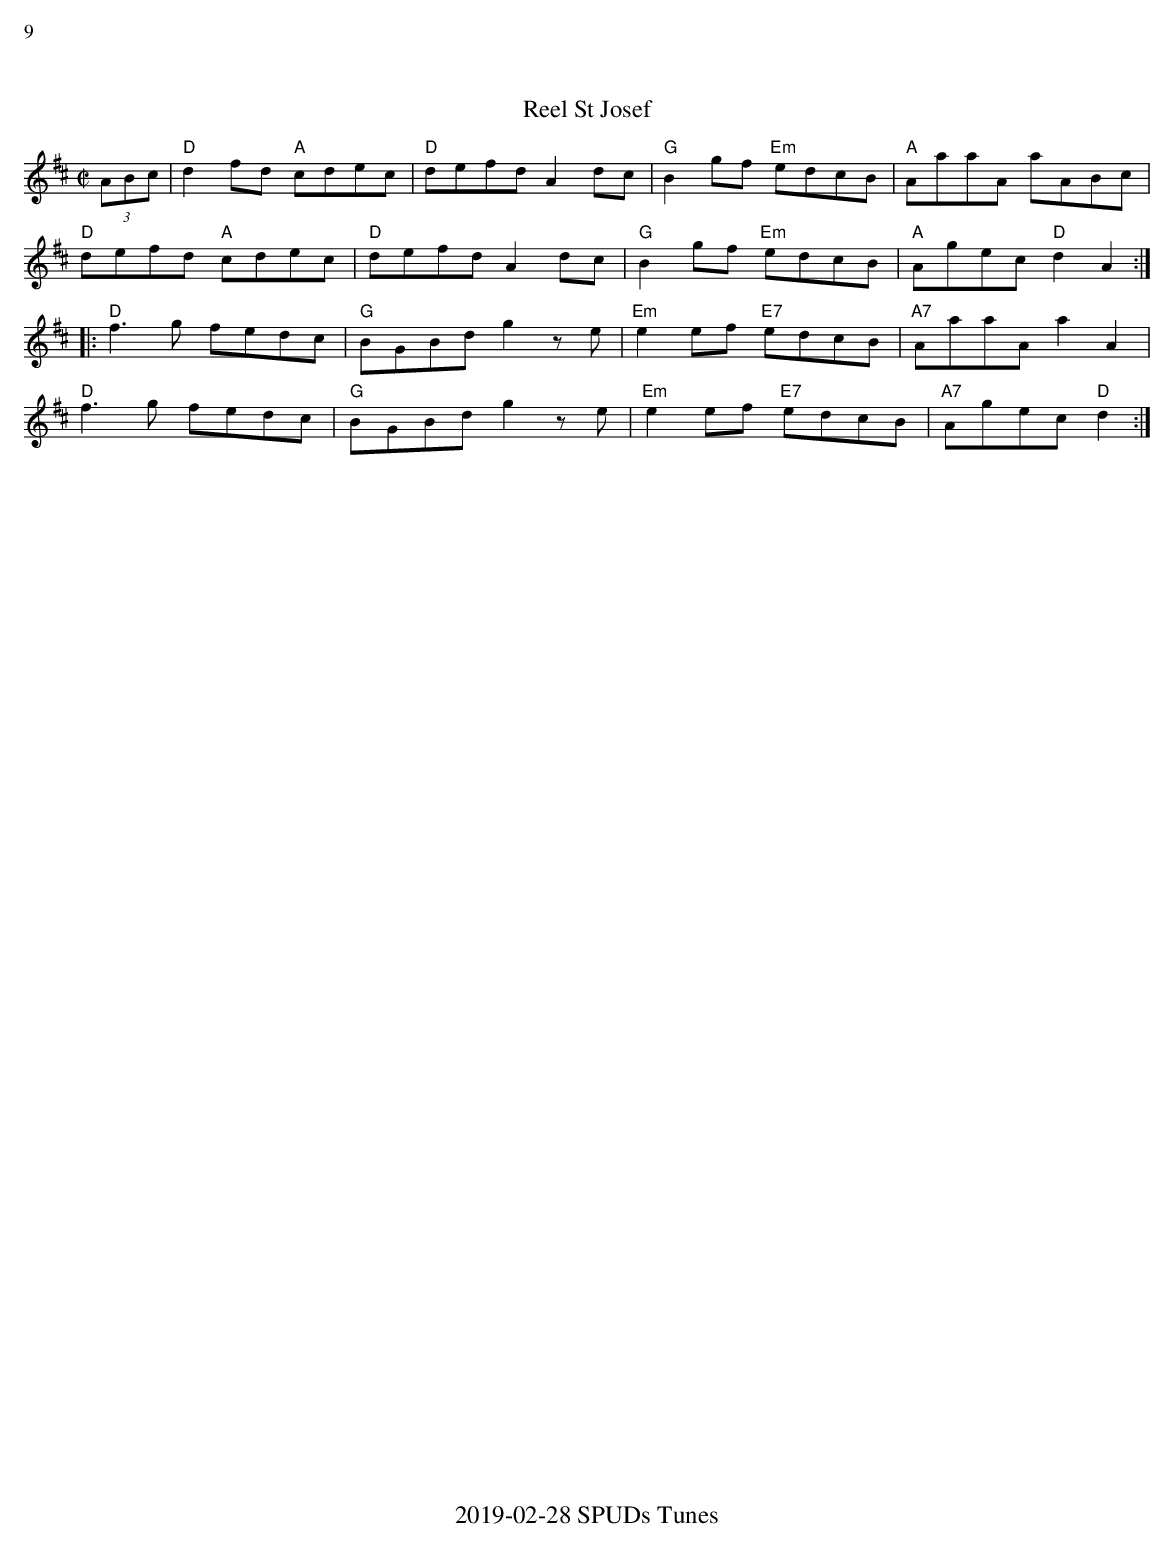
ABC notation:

X:1
%%text 9
T: Reel St Josef
M: C|
L:1/8
K: D
(3ABc|"D" d2fd "A" cdec|"D" defd A2dc|"G" B2gf "Em" edcB|"A" AaaA aABc|
"D" defd "A" cdec|"D" defd A2dc|"G" B2gf "Em" edcB|"A" Agec "D" d2A2:|
|:"D"f3g fedc|"G"BGBd g2ze|"Em"e2ef "E7"edcB|"A7"AaaAa2A2|
"D"f3g fedc|"G"BGBd g2ze|"Em"e2ef "E7"edcB|"A7"Agec "D"d2:|
